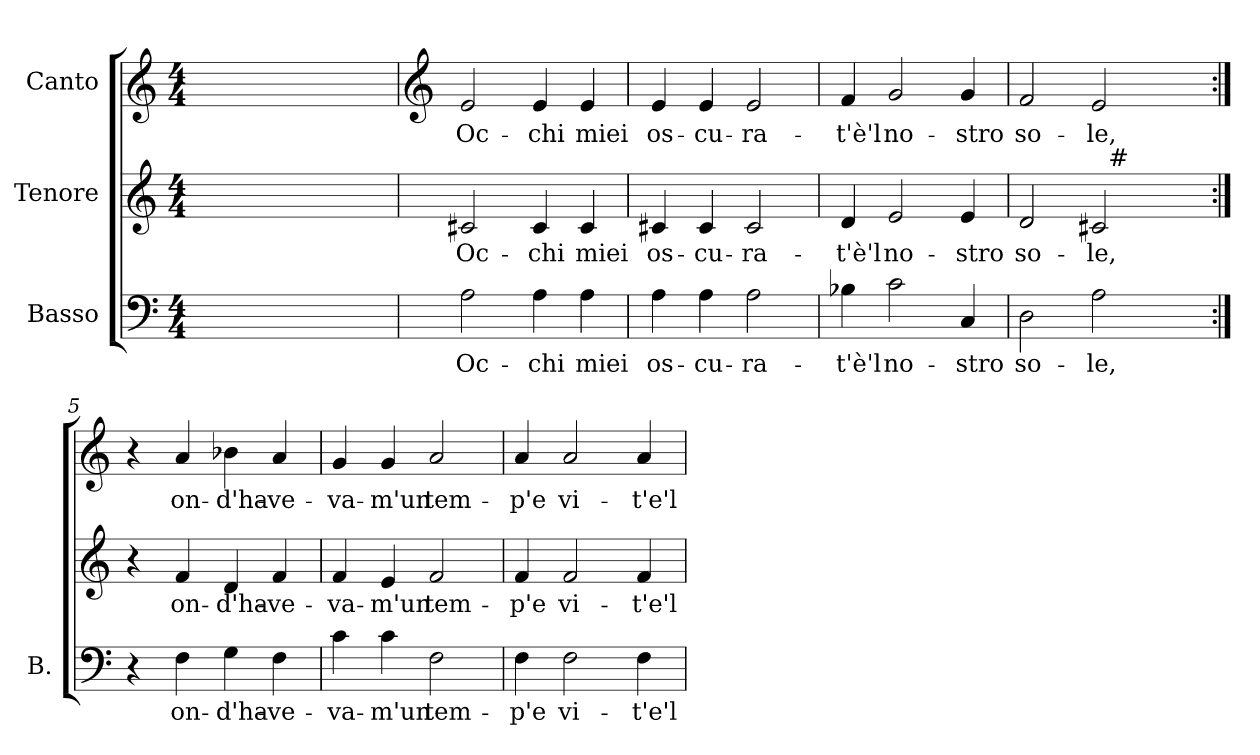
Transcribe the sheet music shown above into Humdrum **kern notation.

**kern	**text	**kern	**text	**kern	**text
*part3	*part3	*part2	*part2	*part1	*part1
*staff3	*staff3	*staff2	*staff2	*staff1	*staff1
*I"Basso	*	*I"Tenore	*	*I"Canto	*
*I'B.	*	*	*	*	*
!!LO:PB:g=z
*clefF4	*	*clefG2	*	*clefG2	*
*k[]	*	*k[]	*	*k[]	*
*C:	*	*C:	*	*C:	*
*M4/4	*	*M4/4	*	*M4/4	*
=1	=1	=1	=1	=1	=1
*	*	*	*	*^	*
1ryy	.	1ryy	.	1ryy	2ryy	.
.	.	.	.	.	4ryy	.
.	.	.	.	.	8ryy	.
.	.	.	.	.	16ryy	.
.	.	.	.	.	32ryy	.
.	.	.	.	.	64ryy	.
.	.	.	.	.	128...ryy	.
*	*	*	*	*MM144	*	*
.	.	.	.	.	1024ryy	.
*	*	*	*	*v	*v	*
=1	=1	=1	=1	=1	=1
*	*	*	*	*clefG2	*
*	*	*	*	*^	*
!	!LO:LY:b:color=#000000	!	!	!	!	!
*	*	*	*	*v	*v	*
*	*	*	*	*^	*
!	!	!	!LO:LY:b:color=#000000	!	!	!
*	*	*	*	*v	*v	*
*	*	*	*	*^	*
!	!	!	!	!	!	!LO:LY:b:color=#000000
*	*	*	*	*v	*v	*
2Ai\	Oc-	2c#Xi/	Oc-	2ei/	Oc-
!	!LO:LY:b:color=#000000	!	!	!	!
!	!	!	!LO:LY:b:color=#000000	!	!
!	!	!	!	!	!LO:LY:b:color=#000000
4Ai\	-chi	4c#i/	-chi	4ei/	-chi
!	!LO:LY:b:color=#000000	!	!	!	!
!	!	!	!LO:LY:b:color=#000000	!	!
!	!	!	!	!	!LO:LY:b:color=#000000
4Ai\	miei	4c#i/	miei	4ei/	miei
=2	=2	=2	=2	=2	=2
!	!LO:LY:b:color=#000000	!	!	!	!
!	!	!	!LO:LY:b:color=#000000	!	!
!	!	!	!	!	!LO:LY:b:color=#000000
4Ai\	os-	4c#Xi/	os-	4ei/	os-
!	!LO:LY:b:color=#000000	!	!	!	!
!	!	!	!LO:LY:b:color=#000000	!	!
!	!	!	!	!	!LO:LY:b:color=#000000
4Ai\	-cu-	4c#i/	-cu-	4ei/	-cu-
!	!LO:LY:b:color=#000000	!	!	!	!
!	!	!	!LO:LY:b:color=#000000	!	!
!	!	!	!	!	!LO:LY:b:color=#000000
2Ai\	-ra-	2c#i/	-ra-	2ei/	-ra-
=3	=3	=3	=3	=3	=3
!	!LO:LY:b:color=#000000	!	!	!	!
!	!	!	!LO:LY:b:color=#000000	!	!
!	!	!	!	!	!LO:LY:b:color=#000000
4B-Xi\	-t'è'l	4di/	-t'è'l	4fi/	-t'è'l
!	!LO:LY:b:color=#000000	!	!	!	!
!	!	!	!LO:LY:b:color=#000000	!	!
!	!	!	!	!	!LO:LY:b:color=#000000
2ci\	no-	2ei/	no-	2gi/	no-
!	!LO:LY:b:color=#000000	!	!	!	!
!	!	!	!LO:LY:b:color=#000000	!	!
!	!	!	!	!	!LO:LY:b:color=#000000
4Ci/	-stro	4ei/	-stro	4gi/	-stro
=4	=4	=4	=4	=4	=4
!	!LO:LY:b:color=#000000	!	!	!	!
!	!	!	!LO:LY:b:color=#000000	!	!
!	!	!	!	!	!LO:LY:b:color=#000000
*	*	*^	*	*	*
2Di\	so-	2di/	2ryy	so-	2fi/	so-
!	!LO:LY:b:color=#000000	!	!	!	!	!
!	!	!	!	!LO:LY:b:color=#000000	!	!
!	!	!	!	!	!	!LO:LY:b:color=#000000
2Ai\	-le,	2c#i/	32ryy	-le,	2ei/	-le,
.	.	.	256ryy	.	.	.
!	!	!	!LO:TX:a:t=#	!	!	!
.	.	.	4ryy	.	.	.
.	.	.	8ryy	.	.	.
.	.	.	16ryy	.	.	.
.	.	.	64..ryy	.	.	.
*	*	*v	*v	*	*	*
!!LO:LB:g=z
=5:|!	=5:|!	=5:|!	=5:|!	=5:|!	=5:|!
4r	.	4r	.	4r	.
!	!LO:LY:b:color=#000000	!	!	!	!
!	!	!	!LO:LY:b:color=#000000	!	!
!	!	!	!	!	!LO:LY:b:color=#000000
4Fi\	on-	4fi/	on-	4ai/	on-
!	!LO:LY:b:color=#000000	!	!	!	!
!	!	!	!LO:LY:b:color=#000000	!	!
!	!	!	!	!	!LO:LY:b:color=#000000
4Gi\	-d'ha-	4di/	-d'ha-	4b-Xi\	-d'ha-
!	!LO:LY:b:color=#000000	!	!	!	!
!	!	!	!LO:LY:b:color=#000000	!	!
!	!	!	!	!	!LO:LY:b:color=#000000
4Fi\	-ve-	4fi/	-ve-	4ai/	-ve-
=6	=6	=6	=6	=6	=6
!	!LO:LY:b:color=#000000	!	!	!	!
!	!	!	!LO:LY:b:color=#000000	!	!
!	!	!	!	!	!LO:LY:b:color=#000000
4ci\	-va-	4fi/	-va-	4gi/	-va-
!	!LO:LY:b:color=#000000	!	!	!	!
!	!	!	!LO:LY:b:color=#000000	!	!
!	!	!	!	!	!LO:LY:b:color=#000000
4ci\	-m'un	4ei/	-m'un	4gi/	-m'un
!	!LO:LY:b:color=#000000	!	!	!	!
!	!	!	!LO:LY:b:color=#000000	!	!
!	!	!	!	!	!LO:LY:b:color=#000000
2Fi\	tem-	2fi/	tem-	2ai/	tem-
=7	=7	=7	=7	=7	=7
!	!LO:LY:b:color=#000000	!	!	!	!
!	!	!	!LO:LY:b:color=#000000	!	!
!	!	!	!	!	!LO:LY:b:color=#000000
4Fi\	-p'e	4fi/	-p'e	4ai/	-p'e
!	!LO:LY:b:color=#000000	!	!	!	!
!	!	!	!LO:LY:b:color=#000000	!	!
!	!	!	!	!	!LO:LY:b:color=#000000
2Fi\	vi-	2fi/	vi-	2ai/	vi-
!	!LO:LY:b:color=#000000	!	!	!	!
!	!	!	!LO:LY:b:color=#000000	!	!
!	!	!	!	!	!LO:LY:b:color=#000000
4Fi\	-t'e'l	4fi/	-t'e'l	4ai/	-t'e'l
=	=	=	=	=	=
*-	*-	*-	*-	*-	*-
